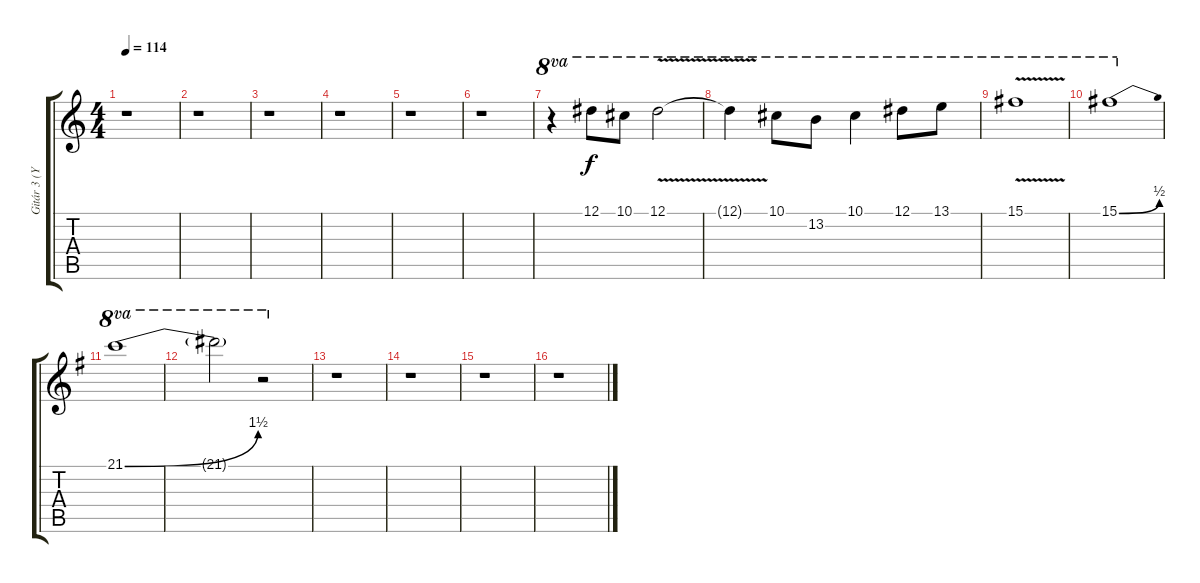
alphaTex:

\track ("Gitár 3 (Yngwie Malmsteen)" "Gitár 3 (Y") {instrument distortionguitar}
\staff {score tabs}
\tuning (Eb4 Bb3 Gb3 Db3 Ab2 Eb2) {hide}
\ts (4 4)
\tempo 114
\clef g2
\ks c
r.1{dy f} |
r.1 |
r.1 |
r.1 |
r.1 |
r.1 |
r.4{ot 8va} 12.1.8{ot 8va} 10.1.8{ot 8va} 12.1{v}.2{ot 8va} |
12.1{t}.4{ot 8va} 10.1.8{ot 8va} 13.2.8{ot 8va} 10.1.4{ot 8va} 12.1.8{ot 8va} 13.1.8{ot 8va} |
15.1{v}.1{ot 8va} |
15.1{be (bend 0 0 60 2)}.1{ot 8va} |
\ks g
21.1{be (bend 0 0 60 6)}.1{ot 8va} |
21.1{t}.2{ot 8va} r.2{ot 8va} |
r.1 |
r.1 |
r.1 |
r.1
